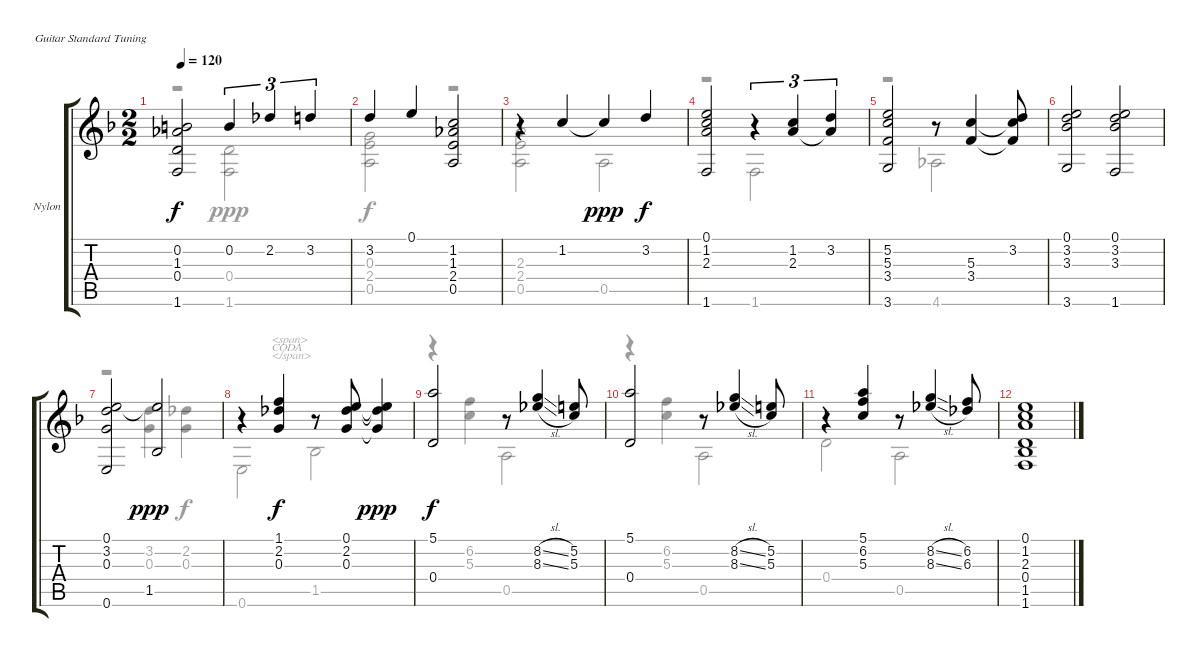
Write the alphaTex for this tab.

\bracketExtendMode groupsimilarinstruments
\firstSystemTrackNameOrientation horizontal
\otherSystemsTrackNameOrientation horizontal
\track ("Nylon" "Nylon") {instrument acousticguitarnylon}
\staff {score tabs}
\tuning (E4 B3 G3 D3 A2 E2)
\voice
\ts (2 2)
\tempo 120
\clef g2
\ks dminor
(0.2 1.3 0.4 1.6).2{dy f} 0.2.4{tu (3 2)} 2.2.4{tu (3 2)} 3.2.4{tu (3 2)} |
3.2.4 0.1.4 (1.2 1.3 2.4 0.5).2 |
r.4 1.2.4 1.2{t}.4{dy ppp} 3.2.4{dy f} |
(0.1 1.2 2.3 1.6).2 r.4{tu (3 2)} (1.2 2.3).4{tu (3 2)} (3.2 2.3{t}).4{tu (3 2)} |
(5.2 5.3 3.4 3.6).2 r.8 (5.3 3.4).4 (3.2 5.3{t} 3.4{t}).8 |
(0.1 3.2 3.3 3.6).2 (0.1 3.2 3.3 1.6).2 |
(0.1 3.2 0.3 0.6).2 (0.1{t} 1.5).2{dy ppp} |
r.4 (1.1 2.2 0.3).4{dy f} r.8 (0.1 2.2 0.3).8 (0.1{t} 2.2{t} 0.3{t}).4{dy ppp} |
(5.1 0.4).2{dy f} r.8 (8.2{sl} 8.3{sl}).4 (5.2 5.3).8 |
(5.1 0.4).2 r.8 (8.2{sl} 8.3{sl}).4 (5.2 5.3).8 |
r.4 (5.1 6.2 5.3).4 r.8 (8.2{sl} 8.3{sl}).4 (6.2 6.3).8 |
(0.1 1.2 2.3 0.4 1.5 1.6).1
\voice
\clef g2
\ottava regular
\simile none
\ks dminor
r.2{dy ppp} (0.4 1.6).2 |
(0.3 2.4 0.5).2{dy f} r.2 |
(2.3 2.4 0.5).2 0.5.2 |
r.2 1.6.2 |
r.2 4.6.2 |
|
r.2 (3.2 0.3).4{dy ppp} (2.2 0.3).4{dy f} |
0.6.2{txt "\n          <span>\n          CODA\n          </span>\n        "} 1.5.2 |
r.4 (6.2 5.3).4 0.5.2 |
r.4 (6.2 5.3).4 0.5.2 |
0.4.2 0.5.2 |
